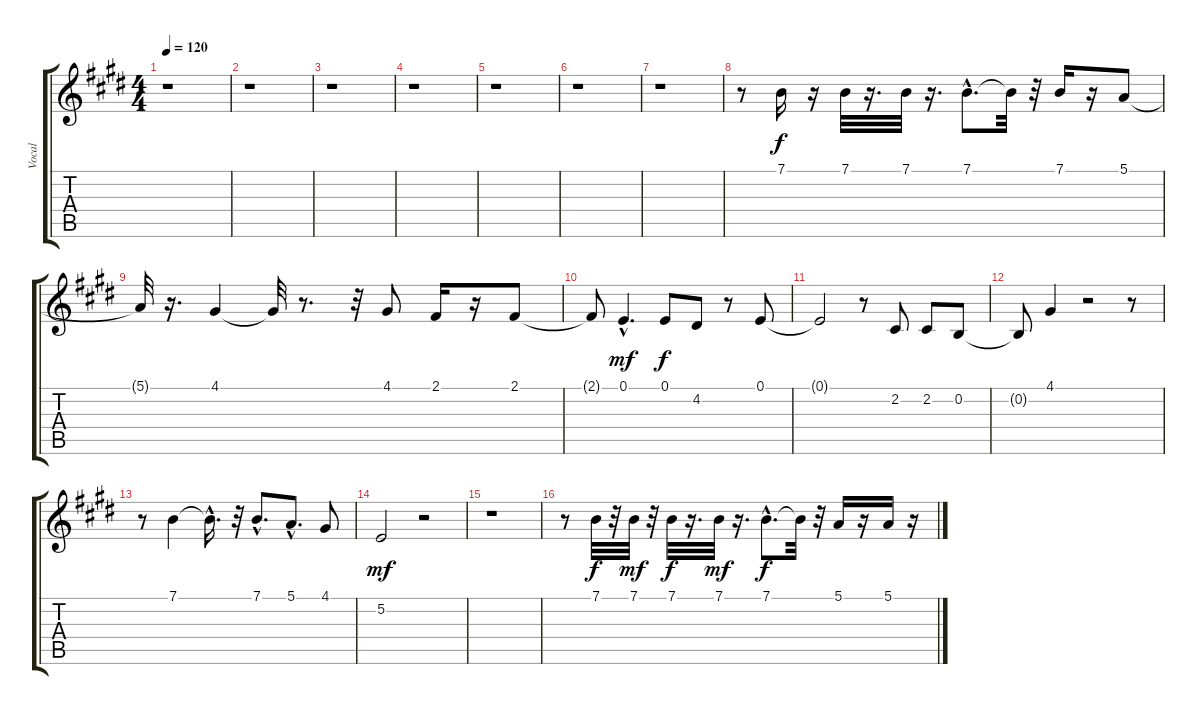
\track ("Vocal" "Vocal") {instrument oboe}
\staff {score tabs}
\tuning (E4 B3 G3 D3 A2 E2) {hide}
\ts (4 4)
\tempo 120
\clef g2
\ks e
r.1{dy f} |
r.1 |
r.1 |
r.1 |
r.1 |
r.1 |
r.1 |
r.8 7.1.16 r.16 7.1.32 r.16{d} 7.1.32 r.16{d} 7.1{hac}.8{d} 7.1{t}.32 r.32 7.1.16 r.16 5.1.8 |
5.1{t}.32 r.16{d} 4.1.4 4.1{t}.32 r.8{d} r.32 4.1.8 2.1.16 r.16 2.1.8 |
2.1{t}.8 0.1{hac}.4{d dy mf} 0.1.8{dy f} 4.2.8 r.8 0.1.8 |
0.1{t}.2 r.8 2.2.8 2.2.8 0.2.8 |
0.2{t}.8 4.1.4 r.2 r.8 |
r.8 7.1.4 7.1{hac t}.16{d} r.32 7.1{hac}.8{d} 5.1{hac}.8{d} 4.1.8 |
5.2.2{dy mf} r.2 |
r.1 |
r.8 7.1.32{dy f} r.32 7.1.32{dy mf} r.32 7.1.32{dy f} r.16{d} 7.1.32{dy mf} r.16{d} 7.1{hac}.8{d dy f} 7.1{t}.32 r.32 5.1.16 r.16 5.1.16 r.16
